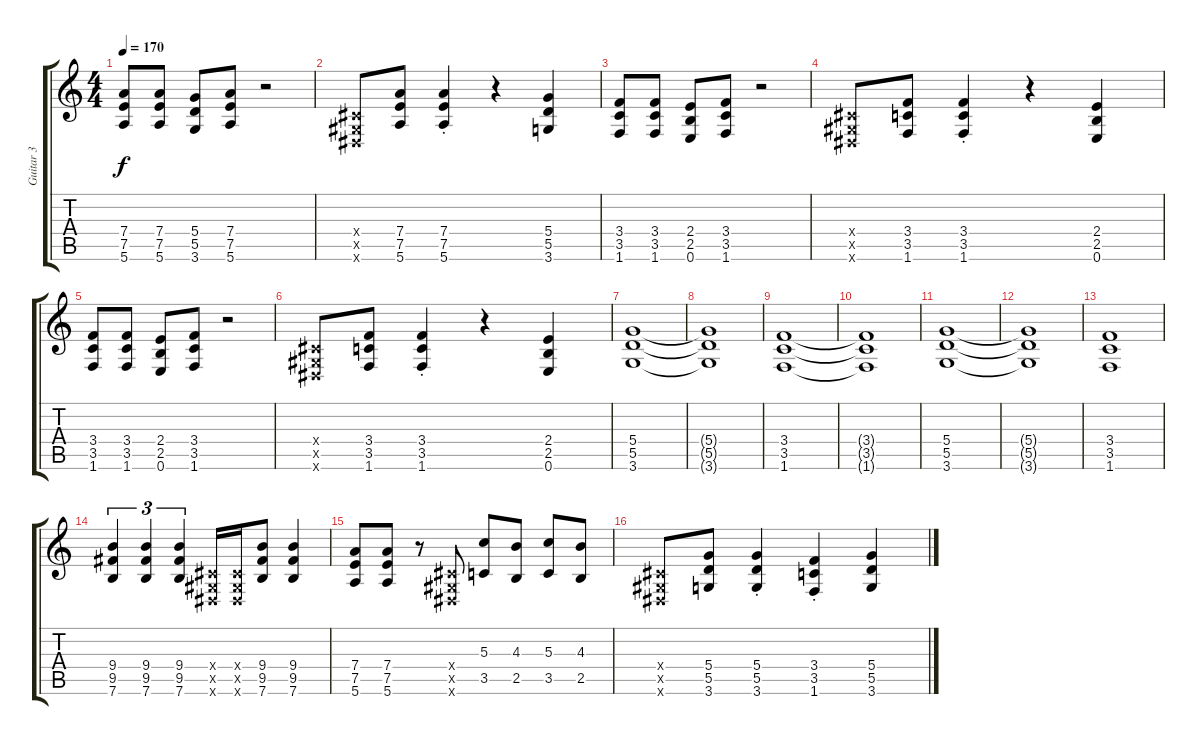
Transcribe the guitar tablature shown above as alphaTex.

\track ("Guitar 3" "Guitar 3") {instrument distortionguitar}
\staff {score tabs}
\tuning (E4 B3 G3 D3 A2 E2) {hide}
\ts (4 4)
\tempo 170
\clef g2
\ks c
(7.4 7.5 5.6).8{dy f} (7.4 7.5 5.6).8 (5.4 5.5 3.6).8 (7.4 7.5 5.6).8 r.2 |
(-1.4{x} -1.5{x} -1.6{x}).8 (7.4 7.5 5.6).8 (7.4{st} 7.5{st} 5.6{st}).4 r.4 (5.4 5.5 3.6).4 |
(3.4 3.5 1.6).8 (3.4 3.5 1.6).8 (2.4 2.5 0.6).8 (3.4 3.5 1.6).8 r.2 |
(-1.4{x} -1.5{x} -1.6{x}).8 (3.4 3.5 1.6).8 (3.4{st} 3.5{st} 1.6{st}).4 r.4 (2.4 2.5 0.6).4 |
(3.4 3.5 1.6).8 (3.4 3.5 1.6).8 (2.4 2.5 0.6).8 (3.4 3.5 1.6).8 r.2 |
(-1.4{x} -1.5{x} -1.6{x}).8 (3.4 3.5 1.6).8 (3.4{st} 3.5{st} 1.6{st}).4 r.4 (2.4 2.5 0.6).4 |
(5.4 5.5 3.6).1 |
(5.4{t} 5.5{t} 3.6{t}).1 |
(3.4 3.5 1.6).1 |
(3.4{t} 3.5{t} 1.6{t}).1 |
(5.4 5.5 3.6).1 |
(5.4{t} 5.5{t} 3.6{t}).1 |
(3.4 3.5 1.6).1 |
(9.4 9.5 7.6).4{tu (3 2)} (9.4 9.5 7.6).4{tu (3 2)} (9.4 9.5 7.6).4{tu (3 2)} (-1.4{x} -1.5{x} -1.6{x}).16 (-1.4{x} -1.5{x} -1.6{x}).16 (9.4 9.5 7.6).8 (9.4 9.5 7.6).4 |
(7.4 7.5 5.6).8 (7.4 7.5 5.6).8 r.8 (-1.4{x} -1.5{x} -1.6{x}).8 (5.3 3.5).8 (4.3 2.5).8 (5.3 3.5).8 (4.3 2.5).8 |
(-1.4{x} -1.5{x} -1.6{x}).8 (5.4 5.5 3.6).8 (5.4{st} 5.5{st} 3.6{st}).4 (3.4{st} 3.5{st} 1.6{st}).4 (5.4 5.5 3.6).4
